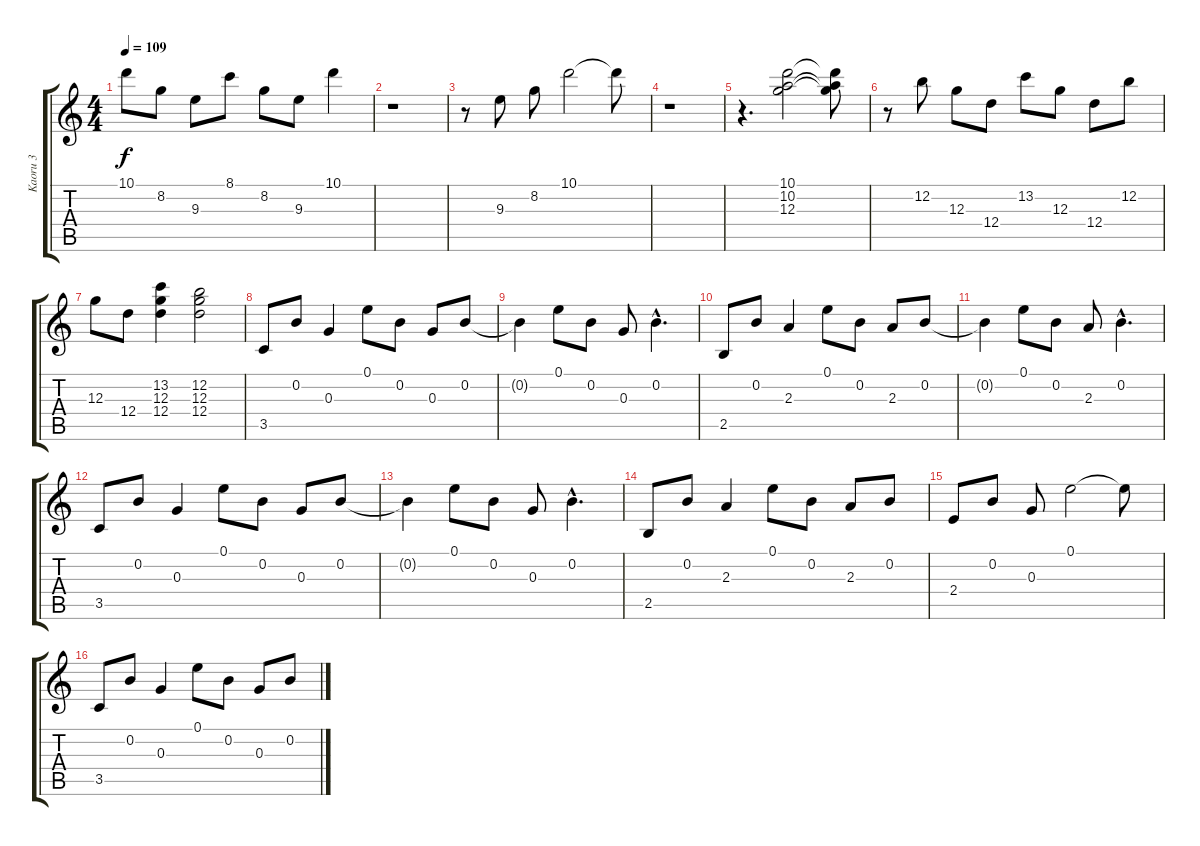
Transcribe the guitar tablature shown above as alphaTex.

\track ("Kaoru 3" "Kaoru 3") {instrument electricguitarclean}
\staff {score tabs}
\tuning (E4 B3 G3 D3 A2 E2) {hide}
\ts (4 4)
\tempo 109
\clef g2
\ks c
10.1.8{dy f} 8.2.8 9.3.8 8.1.8 8.2.8 9.3.8 10.1.4 |
r.1 |
r.8 9.3.8 8.2.8 10.1.2 10.1{t}.8 |
r.1 |
r.4{d} (10.1 10.2 12.3).2 (10.1{t} 10.2{t} 12.3{t}).8 |
r.8 12.2.8 12.3.8 12.4.8 13.2.8 12.3.8 12.4.8 12.2.8 |
12.3.8 12.4.8 (13.2 12.3 12.4).4 (12.2 12.3 12.4).2 |
3.5.8 0.2.8 0.3.4 0.1.8 0.2.8 0.3.8 0.2.8 |
0.2{t}.4 0.1.8 0.2.8 0.3.8 0.2{hac}.4{d} |
2.5.8 0.2.8 2.3.4 0.1.8 0.2.8 2.3.8 0.2.8 |
0.2{t}.4 0.1.8 0.2.8 2.3.8 0.2{hac}.4{d} |
3.5.8 0.2.8 0.3.4 0.1.8 0.2.8 0.3.8 0.2.8 |
0.2{t}.4 0.1.8 0.2.8 0.3.8 0.2{hac}.4{d} |
2.5.8 0.2.8 2.3.4 0.1.8 0.2.8 2.3.8 0.2.8 |
2.4.8 0.2.8 0.3.8 0.1.2 0.1{t}.8 |
3.5.8 0.2.8 0.3.4 0.1.8 0.2.8 0.3.8 0.2.8
